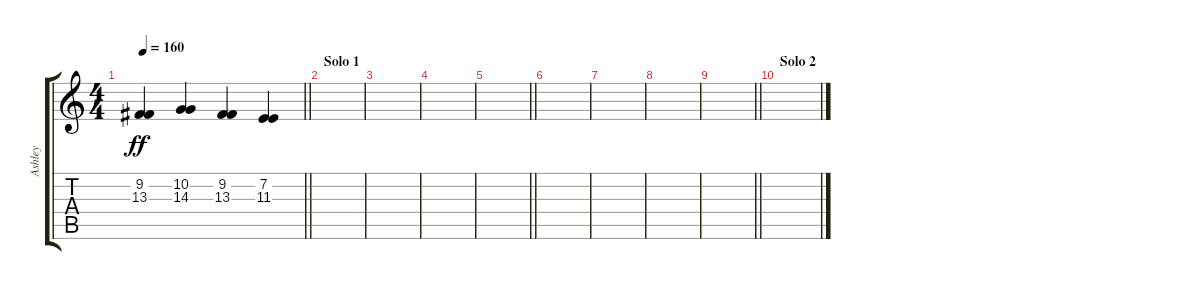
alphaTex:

\track ("Ashley" "Ashley") {instrument choiraahs}
\staff {score tabs}
\tuning (D4 A3 F3 C3 G2 D2) {hide}
\ts (4 4)
\tempo 160
\clef g2
\barLineRight lightlight
\ks c
(9.2 13.3).4{dy ff} (10.2 14.3).4 (9.2 13.3).4 (7.2 11.3).4 |
\section ("" "Solo 1")
|
|
|
\barLineRight lightlight
|
|
|
|
\barLineRight lightlight
|
\section ("" "Solo 2")
